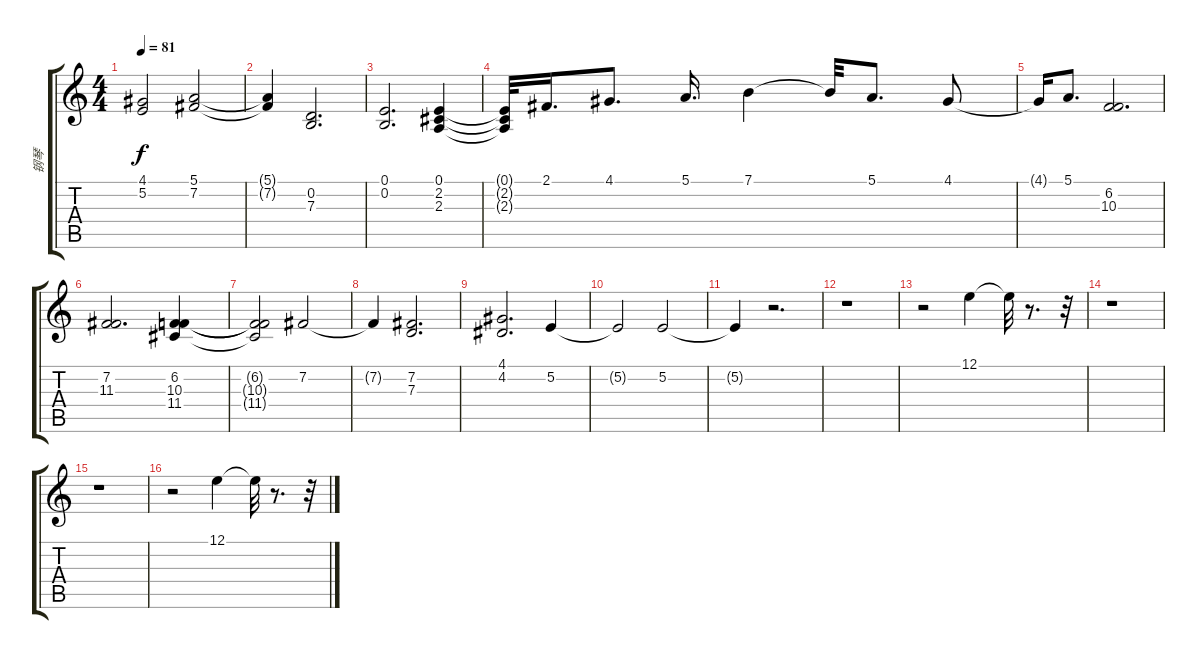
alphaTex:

\track ("钢琴" "钢琴") {instrument electricpiano2}
\staff {score tabs}
\tuning (E4 B3 G3 D3 A2 E2) {hide}
\ts (4 4)
\tempo 81
\clef g2
\ks c
(4.1{t} 5.2{t}).2{dy f} (5.1 7.2).2 |
(5.1{t} 7.2{t}).4 (0.2 7.3).2{d} |
(0.1 0.2).2{d} (0.1 2.2 2.3).4 |
(0.1{t} 2.2{t} 2.3{t}).32 2.1.16{d} 4.1.8{d} 5.1.16{d} 7.1.4 7.1{t}.32 5.1.8{d} 4.1.8 |
4.1{t}.16 5.1.8{d} (6.2 10.3).2{d} |
(7.2 11.3).2{d} (6.2 10.3 11.4).4 |
(6.2{t} 10.3{t} 11.4{t}).2 7.2.2 |
7.2{t}.4 (7.2 7.3).2{d} |
(4.1 4.2).2{d} 5.2.4 |
5.2{t}.2 5.2.2 |
5.2{t}.4 r.2{d} |
r.1 |
r.2 12.1.4 12.1{t}.32 r.8{d} r.32 |
r.1 |
r.1 |
r.2 12.1.4 12.1{t}.32 r.8{d} r.32
